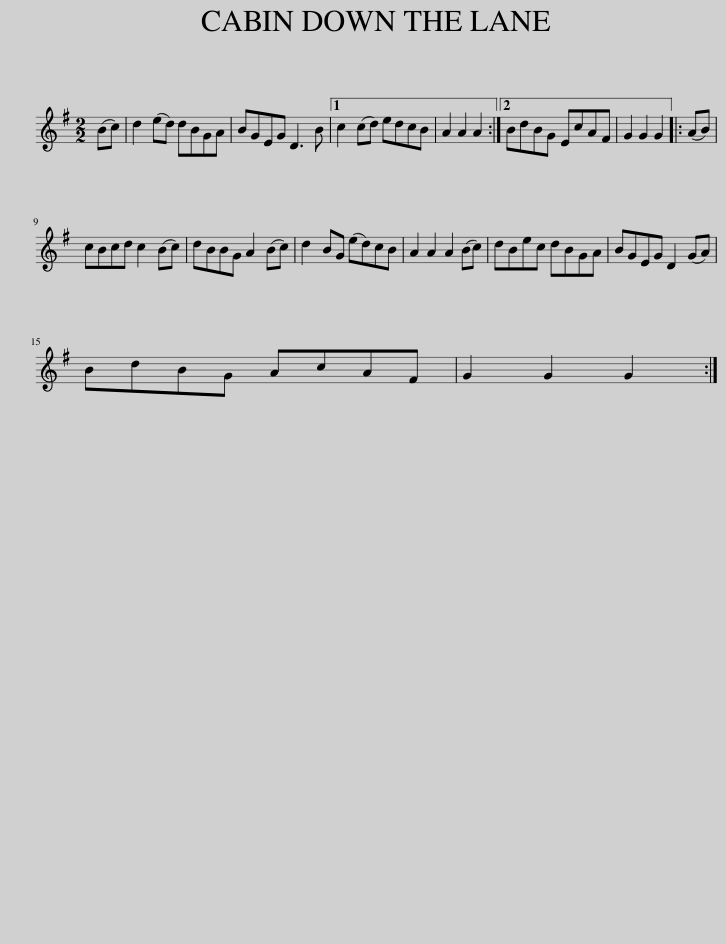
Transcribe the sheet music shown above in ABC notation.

X:1
L:1/8
M:2/2
I:linebreak $
K:G
V:1 treble
V:1
 (Bc) | d2 (ed) dBGA | BGEG D3 B |1 c2 (cd) edcB | A2 A2 A2 :|2 %5
 BdBG EcAF | G2 G2 G2 |: (AB) |$ cBcd c2 (Bc) | dBBG A2 (Bc) | %10
 d2 BG (ed)cB | A2 A2 A2 (Bc) | dBec dBGA | BGEG D2 (GA) |$ BdBG AcAF | %15
 G2 G2 G2 :| %16
